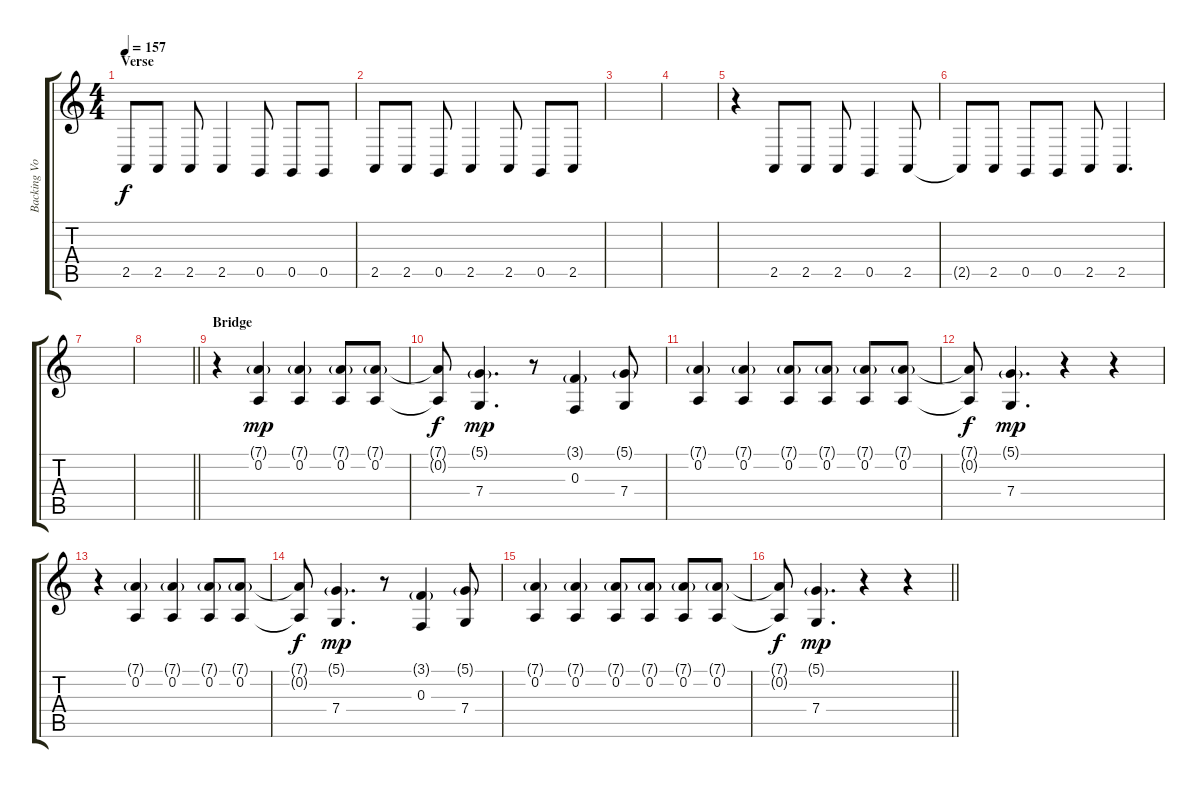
\track ("Backing Vocals" "Backing Vo") {instrument lead6voice}
\staff {score tabs}
\tuning (D4 A3 F3 C3 G2 D2) {hide}
\ts (4 4)
\section ("" "Verse")
\tempo 157
\clef g2
\ks c
2.5.8{dy f} 2.5.8 2.5.8 2.5.4 0.5.8 0.5.8 0.5.8 |
2.5.8 2.5.8 0.5.8 2.5.4 2.5.8 0.5.8 2.5.8 |
|
|
r.4 2.5.8 2.5.8 2.5.8 0.5.4 2.5.8 |
2.5{t}.8 2.5.8 0.5.8 0.5.8 2.5.8 2.5.4{d} |
|
\barLineRight lightlight
|
\section ("" "Bridge")
r.4 (7.1{g} 0.2).4{dy mp} (7.1{g} 0.2).4 (7.1{g} 0.2).8 (7.1{g} 0.2).8 |
(7.1{t} 0.2{t}).8{dy f} (5.1{g} 7.4).4{d dy mp} r.8 (3.1{g} 0.3).4 (5.1{g} 7.4).8 |
(7.1{g} 0.2).4 (7.1{g} 0.2).4 (7.1{g} 0.2).8 (7.1{g} 0.2).8 (7.1{g} 0.2).8 (7.1{g} 0.2).8 |
(7.1{t} 0.2{t}).8{dy f} (5.1{g} 7.4).4{d dy mp} r.4 r.4 |
r.4 (7.1{g} 0.2).4 (7.1{g} 0.2).4 (7.1{g} 0.2).8 (7.1{g} 0.2).8 |
(7.1{t} 0.2{t}).8{dy f} (5.1{g} 7.4).4{d dy mp} r.8 (3.1{g} 0.3).4 (5.1{g} 7.4).8 |
(7.1{g} 0.2).4 (7.1{g} 0.2).4 (7.1{g} 0.2).8 (7.1{g} 0.2).8 (7.1{g} 0.2).8 (7.1{g} 0.2).8 |
\barLineRight lightlight
(7.1{t} 0.2{t}).8{dy f} (5.1{g} 7.4).4{d dy mp} r.4 r.4
